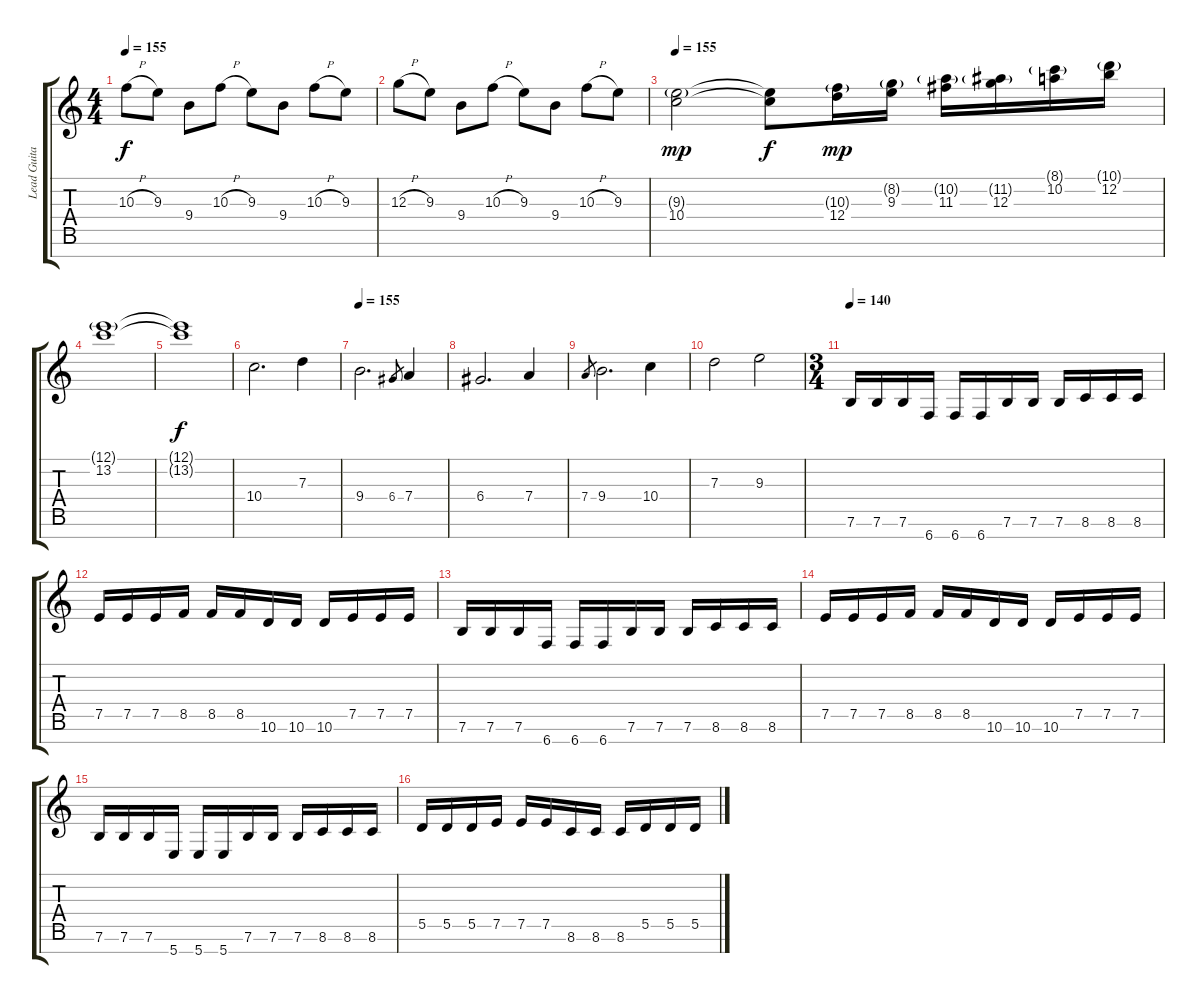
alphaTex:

\track ("Lead Guitar I" "Lead Guita") {instrument distortionguitar}
\staff {score tabs}
\tuning (E4 B3 G3 D3 A2 E2 B1) {hide}
\ts (4 4)
\tempo 155
\clef g2
\ks c
10.3{h}.8{dy f} 9.3.8 9.4.8 10.3{h}.8 9.3.8 9.4.8 10.3{h}.8 9.3.8 |
12.3{h}.8 9.3.8 9.4.8 10.3{h}.8 9.3.8 9.4.8 10.3{h}.8 9.3.8 |
\tempo 155
(9.3{g} 10.4).2{dy mp} (9.3{t} 10.4{t}).8{dy f} (10.3{g} 12.4).16{dy mp} (8.2{g} 9.3).16 (10.2{g} 11.3).16 (11.2{g} 12.3).16 (8.1{g} 10.2).16 (10.1{g} 12.2).16 |
(12.1{g} 13.2).1 |
(12.1{t} 13.2{t}).1{dy f} |
10.4.2{d} 7.3.4 |
\tempo 155
9.4.2{d} 6.4.8{gr} 7.4.4 |
6.4.2{d} 7.4.4 |
7.4.8{gr} 9.4.2{d} 10.4.4 |
7.3.2 9.3.2 |
\ts (3 4)
\tempo 140
7.6.16 7.6.16 7.6.16 6.7.16 6.7.16 6.7.16 7.6.16 7.6.16 7.6.16 8.6.16 8.6.16 8.6.16 |
7.5.16 7.5.16 7.5.16 8.5.16 8.5.16 8.5.16 10.6.16 10.6.16 10.6.16 7.5.16 7.5.16 7.5.16 |
7.6.16 7.6.16 7.6.16 6.7.16 6.7.16 6.7.16 7.6.16 7.6.16 7.6.16 8.6.16 8.6.16 8.6.16 |
7.5.16 7.5.16 7.5.16 8.5.16 8.5.16 8.5.16 10.6.16 10.6.16 10.6.16 7.5.16 7.5.16 7.5.16 |
7.6.16 7.6.16 7.6.16 5.7.16 5.7.16 5.7.16 7.6.16 7.6.16 7.6.16 8.6.16 8.6.16 8.6.16 |
5.5.16 5.5.16 5.5.16 7.5.16 7.5.16 7.5.16 8.6.16 8.6.16 8.6.16 5.5.16 5.5.16 5.5.16
